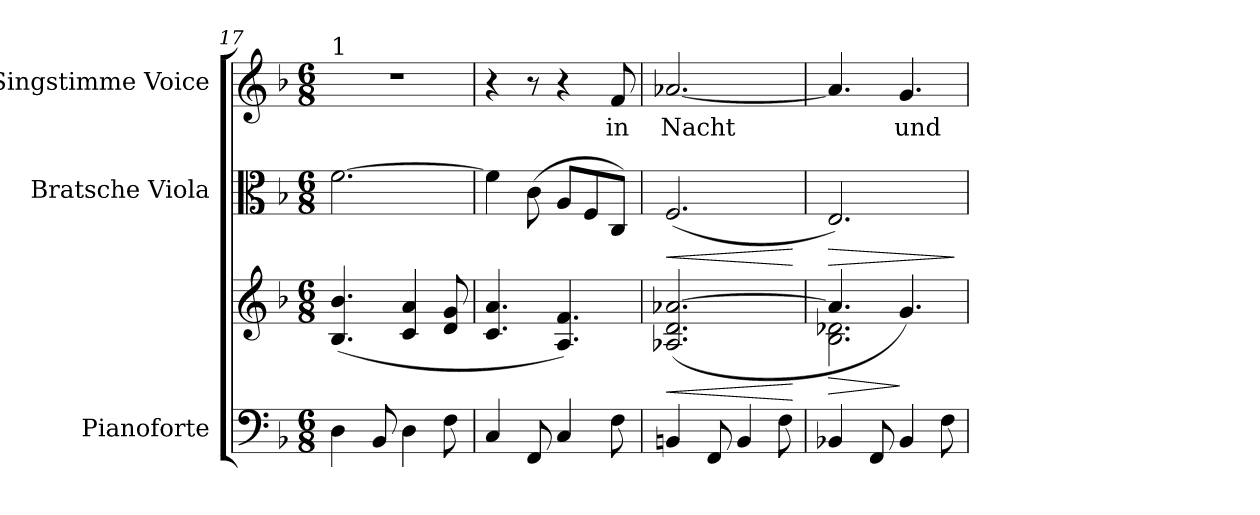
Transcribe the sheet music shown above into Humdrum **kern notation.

**kern	**kern	**dynam	**kern	**dynam	**kern	**text
*part3	*part3	*part3	*part2	*part2	*part1	*part1
*staff4	*staff3	*staff3/4	*staff2	*staff2	*staff1	*staff1
*I"Pianoforte	*	*	*I"Bratsche Viola	*	*I"Singstimme Voice	*
*I'Pno	*	*	*I'Vla	*	*	*
!!LO:PB:g=z
*clefF4	*clefG2	*	*clefC3	*	*clefG2	*
*k[b-]	*k[b-]	*	*k[b-]	*	*k[b-]	*
*M6/8	*M6/8	*	*M6/8	*	*M6/8	*
=17	=17	=17	=17	=17	=17	=17
!	!	!	!	!	!LO:TX:a:t=1	!
4D\	(4.B-/ 4.b-/	.	[2.f\	.	2.r	.
8BB-/	.	.	.	.	.	.
4D\	4c/ 4a/	.	.	.	.	.
8F\	8d/ 8g/	.	.	.	.	.
=18	=18	=18	=18	=18	=18	=18
4C/	4.c/ 4.a/	.	4f\]	.	4r	.
8FF/	.	.	(8c\	.	8r	.
4C/	4.A/ 4.f/)	.	8A/L	.	4r	.
.	.	.	8F/	.	.	.
!	!	!	!	!	!	!LO:LY:b
8F\	.	.	8C/J)	.	8f/	in
=19	=19	=19	=19	=19	=19	=19
!	!	!LO:HP:b	!	!LO:HP:b	!	!LO:LY:b
4BBn/	(2.A-X/ 2.d/ [2.a-X/	<	(>2.F/	<	[2.a-X/	Nacht
8FF/	.	.	.	.	.	.
4BB/	.	.	.	.	.	.
8F\	.	.	.	.	.	.
.	.	[	.	[	.	.
=20	=20	=20	=20	=20	=20	=20
!	!	!LO:HP:b	!	!LO:HP:b	!	!
*	*^	*	*	*	*	*
4BB-X/	4.a-/]	2.B-\ 2.d-X\	>	2.E/)	>	4.a-/]	.
8FF/	.	.	.	.	.	.	.
!	!	!	!	!	!	!	!LO:LY:b
4BB-/	4.g/)	.	]	.	.	4.g/	und
8F\	.	.	.	.	.	.	.
*	*v	*v	*	*	*	*	*
.	.	.	.	]	.	.
=	=	=	=	=	=	=
*-	*-	*-	*-	*-	*-	*-
